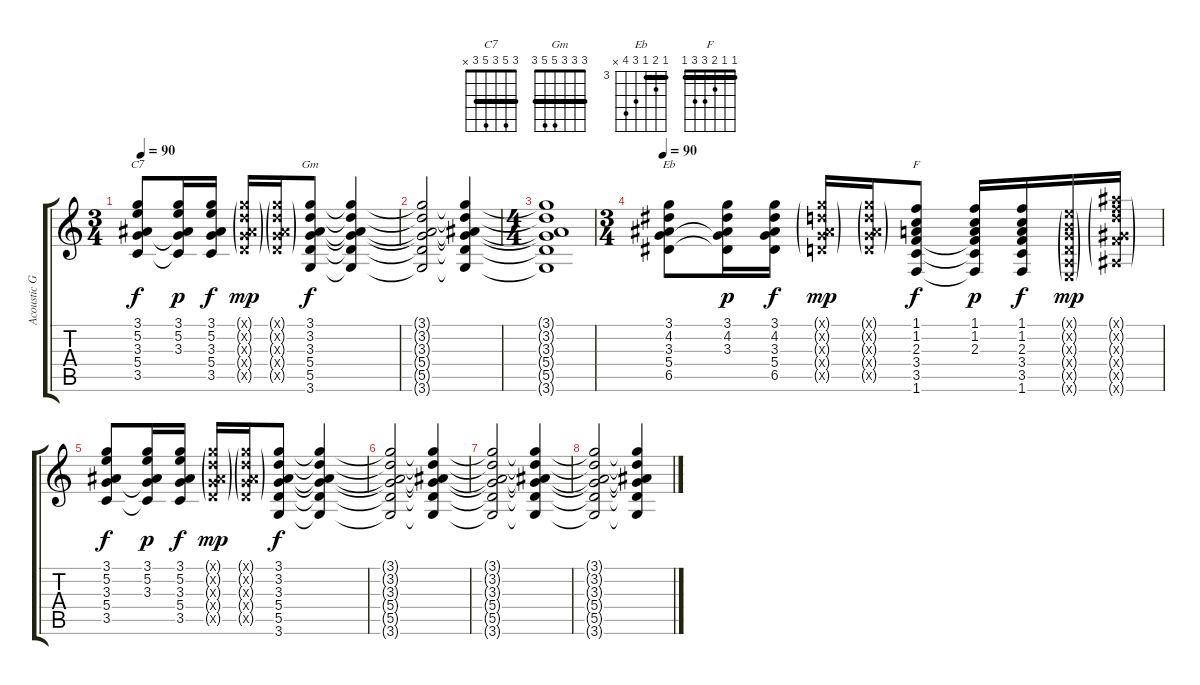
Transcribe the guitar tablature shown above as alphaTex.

\track ("Acoustic Guitar - John Frusciante" "Acoustic G") {instrument acousticguitarsteel}
\staff {score tabs}
\tuning (E4 B3 G3 D3 A2 E2) {hide}
\chord ("C7" 3 5 3 5 3 x) {barre 3}
\chord ("Gm" 3 3 3 5 5 3) {barre 3}
\chord ("Eb" 3 4 3 5 6 x) {firstfret 3 barre 3}
\chord ("F" 1 1 2 3 3 1) {barre 1}
\ts (3 4)
\tempo 90
\clef g2
\ks c
(3.1 5.2 3.3 5.4 3.5).8{ch "C7" dy f} (3.1 5.2 3.3 5.4{t} 3.5{t}).16{dy p} (3.1 5.2 3.3 5.4 3.5).16{dy f} (3.1{g x} 3.2{g x} 3.3{g x} 5.4{g x} 5.5{g x}).16{dy mp} (3.1{g x} 3.2{g x} 3.3{g x} 5.4{g x} 5.5{g x}).16 (3.1 3.2 3.3 5.4 5.5 3.6).8{ch "Gm" dy f} (3.1{t} 3.2{t} 3.3{t} 5.4{t} 5.5{t} 3.6{t}).4 |
(3.1{t} 3.2{t} 3.3{t} 5.4{t} 5.5{t} 3.6{t}).2 (3.1{t} 3.2{t} 3.3{t} 5.4{t} 5.5{t} 3.6{t}).4 |
\ts (4 4)
(3.1{t} 3.2{t} 3.3{t} 5.4{t} 5.5{t} 3.6{t}).1 |
\ts (3 4)
\tempo 90
(3.1 4.2 3.3 5.4 6.5).8{ch "Eb"} (3.1 4.2 3.3 5.4{t} 6.5{t}).16{dy p} (3.1 4.2 3.3 5.4 6.5).16{dy f} (3.1{g x} 3.2{g x} 3.3{g x} 5.4{g x} 5.5{g x}).16{dy mp} (3.1{g x} 3.2{g x} 3.3{g x} 5.4{g x} 5.5{g x}).16 (1.1 1.2 2.3 3.4 3.5 1.6).8{ch "F" dy f} (1.1 1.2 2.3 3.4{t} 3.5{t} 1.6{t}).16{dy p} (1.1 1.2 2.3 3.4 3.5 1.6).16{dy f} (0.1{g x} 0.2{g x} 0.3{g x} 0.4{g x} 0.5{g x} 0.6{g x}).16{dy mp} (6.1{g x} 6.2{g x} 7.3{g x} 6.4{g x} 8.5{g x} 6.6{g x}).16 |
(3.1 5.2 3.3 5.4 3.5).8{dy f} (3.1 5.2 3.3 5.4{t} 3.5{t}).16{dy p} (3.1 5.2 3.3 5.4 3.5).16{dy f} (3.1{g x} 3.2{g x} 3.3{g x} 5.4{g x} 5.5{g x}).16{dy mp} (3.1{g x} 3.2{g x} 3.3{g x} 5.4{g x} 5.5{g x}).16 (3.1 3.2 3.3 5.4 5.5 3.6).8{dy f} (3.1{t} 3.2{t} 3.3{t} 5.4{t} 5.5{t} 3.6{t}).4 |
(3.1{t} 3.2{t} 3.3{t} 5.4{t} 5.5{t} 3.6{t}).2 (3.1{t} 3.2{t} 3.3{t} 5.4{t} 5.5{t} 3.6{t}).4 |
(3.1{t} 3.2{t} 3.3{t} 5.4{t} 5.5{t} 3.6{t}).2 (3.1{t} 3.2{t} 3.3{t} 5.4{t} 5.5{t} 3.6{t}).4 |
(3.1{t} 3.2{t} 3.3{t} 5.4{t} 5.5{t} 3.6{t}).2 (3.1{t} 3.2{t} 3.3{t} 5.4{t} 5.5{t} 3.6{t}).4
